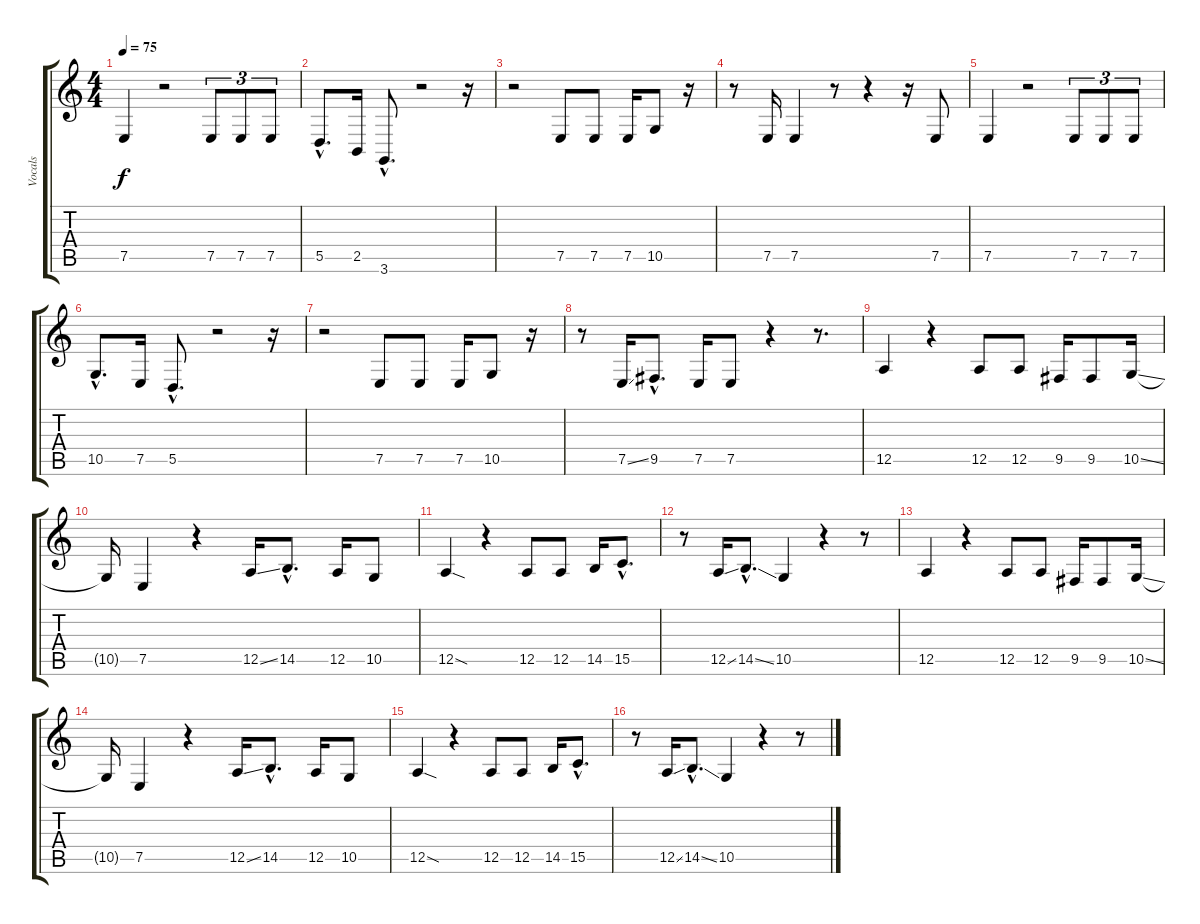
\track ("Vocals" "Vocals") {instrument altosax}
\staff {score tabs}
\tuning (E4 B3 G3 D3 A2 E2) {hide}
\ts (4 4)
\tempo 75
\clef g2
\ks c
7.5.4{dy f} r.2 7.5.8{tu (3 2)} 7.5.8{tu (3 2)} 7.5.8{tu (3 2)} |
5.5{hac}.8{d} 2.5.16 3.6{hac}.8{d} r.2 r.16 |
r.2 7.5.8 7.5.8 7.5.16 10.5.8 r.16 |
r.8 7.5.16 7.5.4 r.8 r.4 r.16 7.5.8 |
7.5.4 r.2 7.5.8{tu (3 2)} 7.5.8{tu (3 2)} 7.5.8{tu (3 2)} |
10.5{hac}.8{d} 7.5.16 5.5{hac}.8{d} r.2 r.16 |
r.2 7.5.8 7.5.8 7.5.16 10.5.8 r.16 |
r.8 7.5{ss}.16 9.5{hac}.8{d} 7.5.16 7.5.8 r.4 r.8{d} |
12.5.4 r.4 12.5.8 12.5.8 9.5.16 9.5.8 10.5{ss}.16 |
10.5{t}.16 7.5.4 r.4 12.5{ss}.16 14.5{hac}.8{d} 12.5.16 10.5.8 |
12.5{sod}.4 r.4 12.5.8 12.5.8 14.5.16 15.5{hac}.8{d} |
r.8 12.5{ss}.16 14.5{ss hac}.8{d} 10.5.4 r.4 r.8 |
12.5.4 r.4 12.5.8 12.5.8 9.5.16 9.5.8 10.5{ss}.16 |
10.5{t}.16 7.5.4 r.4 12.5{ss}.16 14.5{hac}.8{d} 12.5.16 10.5.8 |
12.5{sod}.4 r.4 12.5.8 12.5.8 14.5.16 15.5{hac}.8{d} |
r.8 12.5{ss}.16 14.5{ss hac}.8{d} 10.5.4 r.4 r.8
